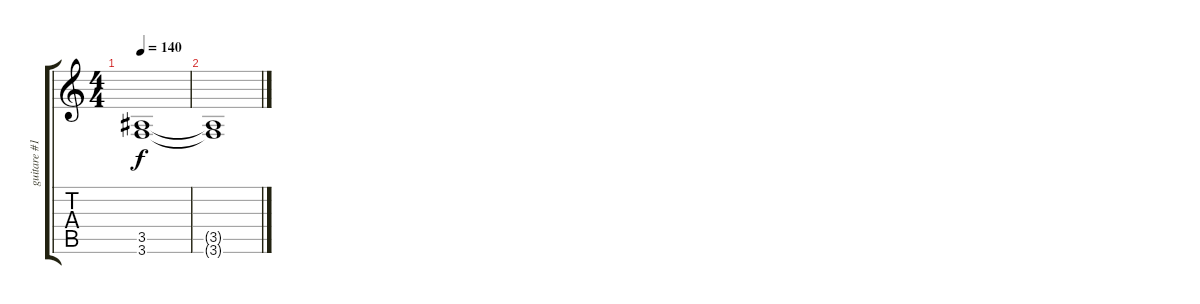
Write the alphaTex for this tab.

\track ("guitare #1" "guitare #1") {instrument distortionguitar}
\staff {score tabs}
\tuning (D4 A3 F3 C3 G2 D2) {hide}
\ts (4 4)
\tempo 140
\clef g2
\ks c
(3.5{t} 3.6{t}).1{dy f} |
(3.5{t} 3.6{t}).1
